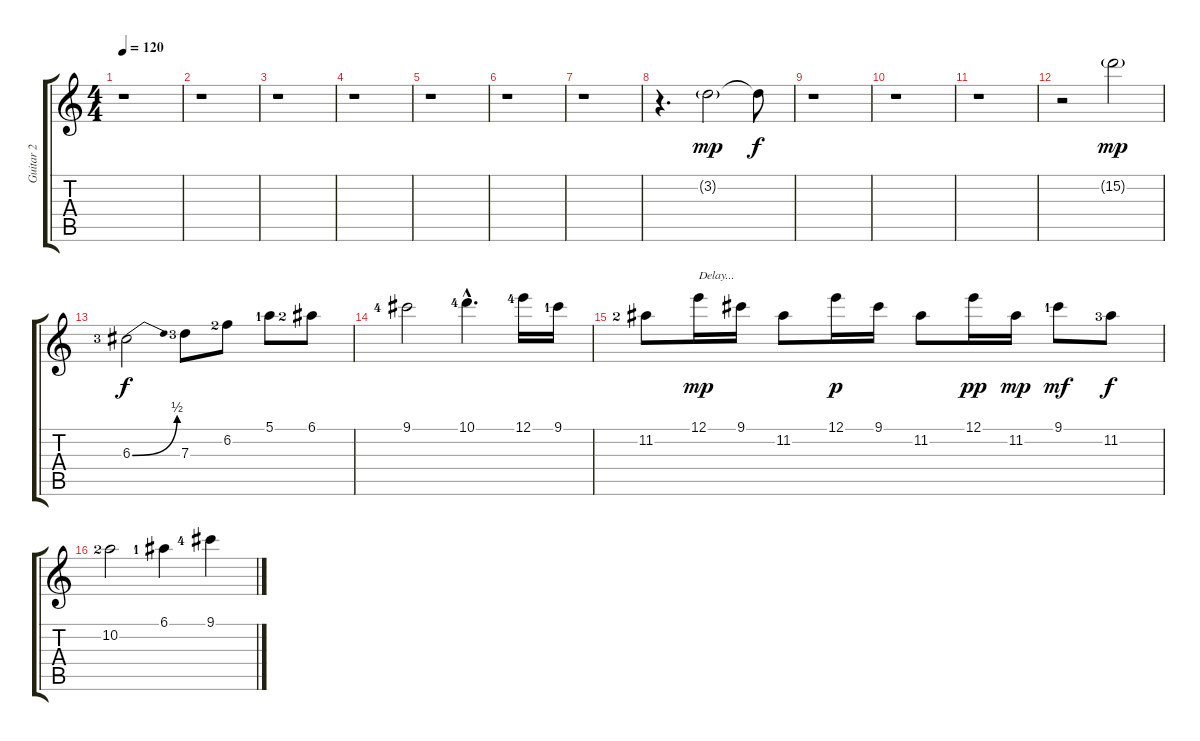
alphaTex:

\track ("Guitar 2" "Guitar 2") {instrument overdrivenguitar}
\staff {score tabs}
\tuning (E4 B3 G3 D3 A2 E2) {hide}
\ts (4 4)
\tempo 120
\clef g2
\ks c
r.1{dy f} |
r.1 |
r.1 |
r.1 |
r.1 |
r.1 |
r.1 |
r.4{d} 3.2{g}.2{dy mp} 3.2{t}.8{dy f} |
r.1 |
r.1 |
r.1 |
r.2 15.2{g}.2{dy mp} |
6.3{be (bend 0 0 60 2) lf 4}.2{dy f} 7.3{lf 4}.8 6.2{lf 3}.8 5.1{lf 2}.8 6.1{lf 3}.8 |
9.1{lf 5}.2 10.1{hac lf 5}.4{d} 12.1{lf 5}.16 9.1{lf 2}.16 |
11.2{lf 3}.8 12.1.16{txt "Delay..." dy mp} 9.1.16 11.2.8 12.1.16{dy p} 9.1.16 11.2.8 12.1.16{dy pp} 11.2.16{dy mp} 9.1{lf 2}.8{dy mf} 11.2{lf 4}.8{dy f} |
10.2{lf 3}.2 6.1{lf 2}.4 9.1{lf 5}.4
